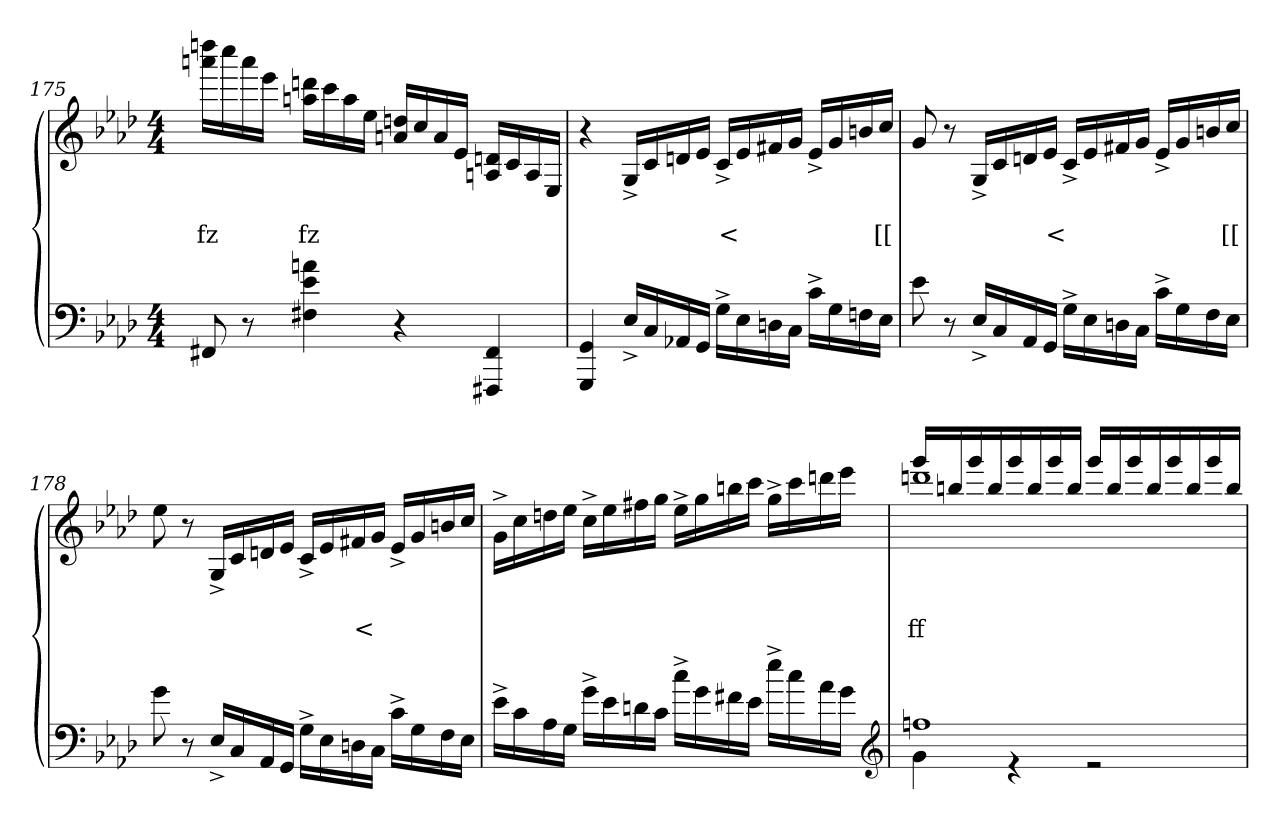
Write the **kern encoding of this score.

**kern	**kern	**text	**text
*part2	*part1	*part1	*part1
*staff2	*staff1	*staff1	*staff1
*clefF4	*clefG2	*	*
*k[b-e-a-d-]	*k[b-e-a-d-]	*	*
*M4/4	*M4/4	*	*
=175	=175	=175	=175
8FF#X	16ddddn 16aaanLL	.	fz
.	16cccc	.	.
8r	16aaa	.	.
.	16eee-JJ	.	.
4an 4e- 4F#	16dddn 16aanLL	.	fz
.	16ccc	.	.
.	16aa	.	.
.	16ee-JJ	.	.
4r	16ddn 16anLL	.	.
.	16cc	.	.
.	16a	.	.
.	16e-JJ	.	.
4FF# 4FFF#	16dn 16AnLL	.	.
.	16c	.	.
.	16A	.	.
.	16E-JJ	.	.
=176	=176	=176	=176
4GG 4GGG	4r	.	.
16E-^>LL	16G^>LL	.	.
16C	16c	.	.
16AA-X	16dn	.	.
16GGJJ	16e-JJ	.	.
16G^>LL	16c^>LL	.	<
16E-	16e-	.	.
16Dn	16f#X	.	.
16CJJ	16gJJ	.	.
16c^>LL	16e-^>LL	.	.
16G	16g	.	.
16Fn	16bn	.	.
16E-JJ	16ccJJ	.	[[
=177	=177	=177	=177
8e-	8g	.	.
8r	8r	.	.
16E-^>LL	16G^>LL	.	.
16C	16c	.	.
16AA-	16dn	.	.
16GGJJ	16e-JJ	.	<
16G^>LL	16c^>LL	.	.
16E-	16e-	.	.
16Dn	16f#X	.	.
16CJJ	16gJJ	.	.
16c^>LL	16e-^>LL	.	.
16G	16g	.	.
16F	16bn	.	.
16E-JJ	16ccJJ	.	[[
=178	=178	=178	=178
8g	8ee-	.	.
8r	8r	.	.
16E-^>LL	16G^>LL	.	.
16C	16c	.	.
16AA-	16dn	.	.
16GGJJ	16e-JJ	.	.
16G^>LL	16c^>LL	.	.
16E-	16e-	.	.
16Dn	16f#X	.	<
16CJJ	16gJJ	.	.
16c^>LL	16e-^>LL	.	.
16G	16g	.	.
16F	16bn	.	.
16E-JJ	16ccJJ	.	.
=179	=179	=179	=179
16e-^>\LL	16g^>LL	.	.
16c\	16cc	.	.
16A-\	16ddn	.	.
16G\JJ	16ee-JJ	.	.
16g^>LL	16cc^>LL	.	.
16e-	16ee-	.	.
16dn	16ff#X	.	.
16cJJ	16ggJJ	.	.
16cc^>LL	16ee-^>LL	.	.
16g	16gg	.	.
16f#X	16bbn	.	.
16e-JJ	16cccJJ	.	.
16ee-^>LL	16gg^>LL	.	.
16cc	16ccc	.	.
16a-	16dddn	.	.
16gJJ	16eee-JJ	.	.
*clefG2	*	*	*
=180	=180	=180	=180
*^	*^	*	*
1ffn	4g	16gggLL	1dddn	.	ff
.	.	16bbn	.	.	.
.	.	16ggg	.	.	.
.	.	16bb	.	.	.
.	4r	16ggg	.	.	.
.	.	16bb	.	.	.
.	.	16ggg	.	.	.
.	.	16bbJJ	.	.	.
.	2r	16gggLL	.	.	.
.	.	16bb	.	.	.
.	.	16ggg	.	.	.
.	.	16bb	.	.	.
.	.	16ggg	.	.	.
.	.	16bb	.	.	.
.	.	16ggg	.	.	.
.	.	16bbJJ	.	.	.
*v	*v	*	*	*	*
*	*v	*v	*	*
=	=	=	=
*-	*-	*-	*-
